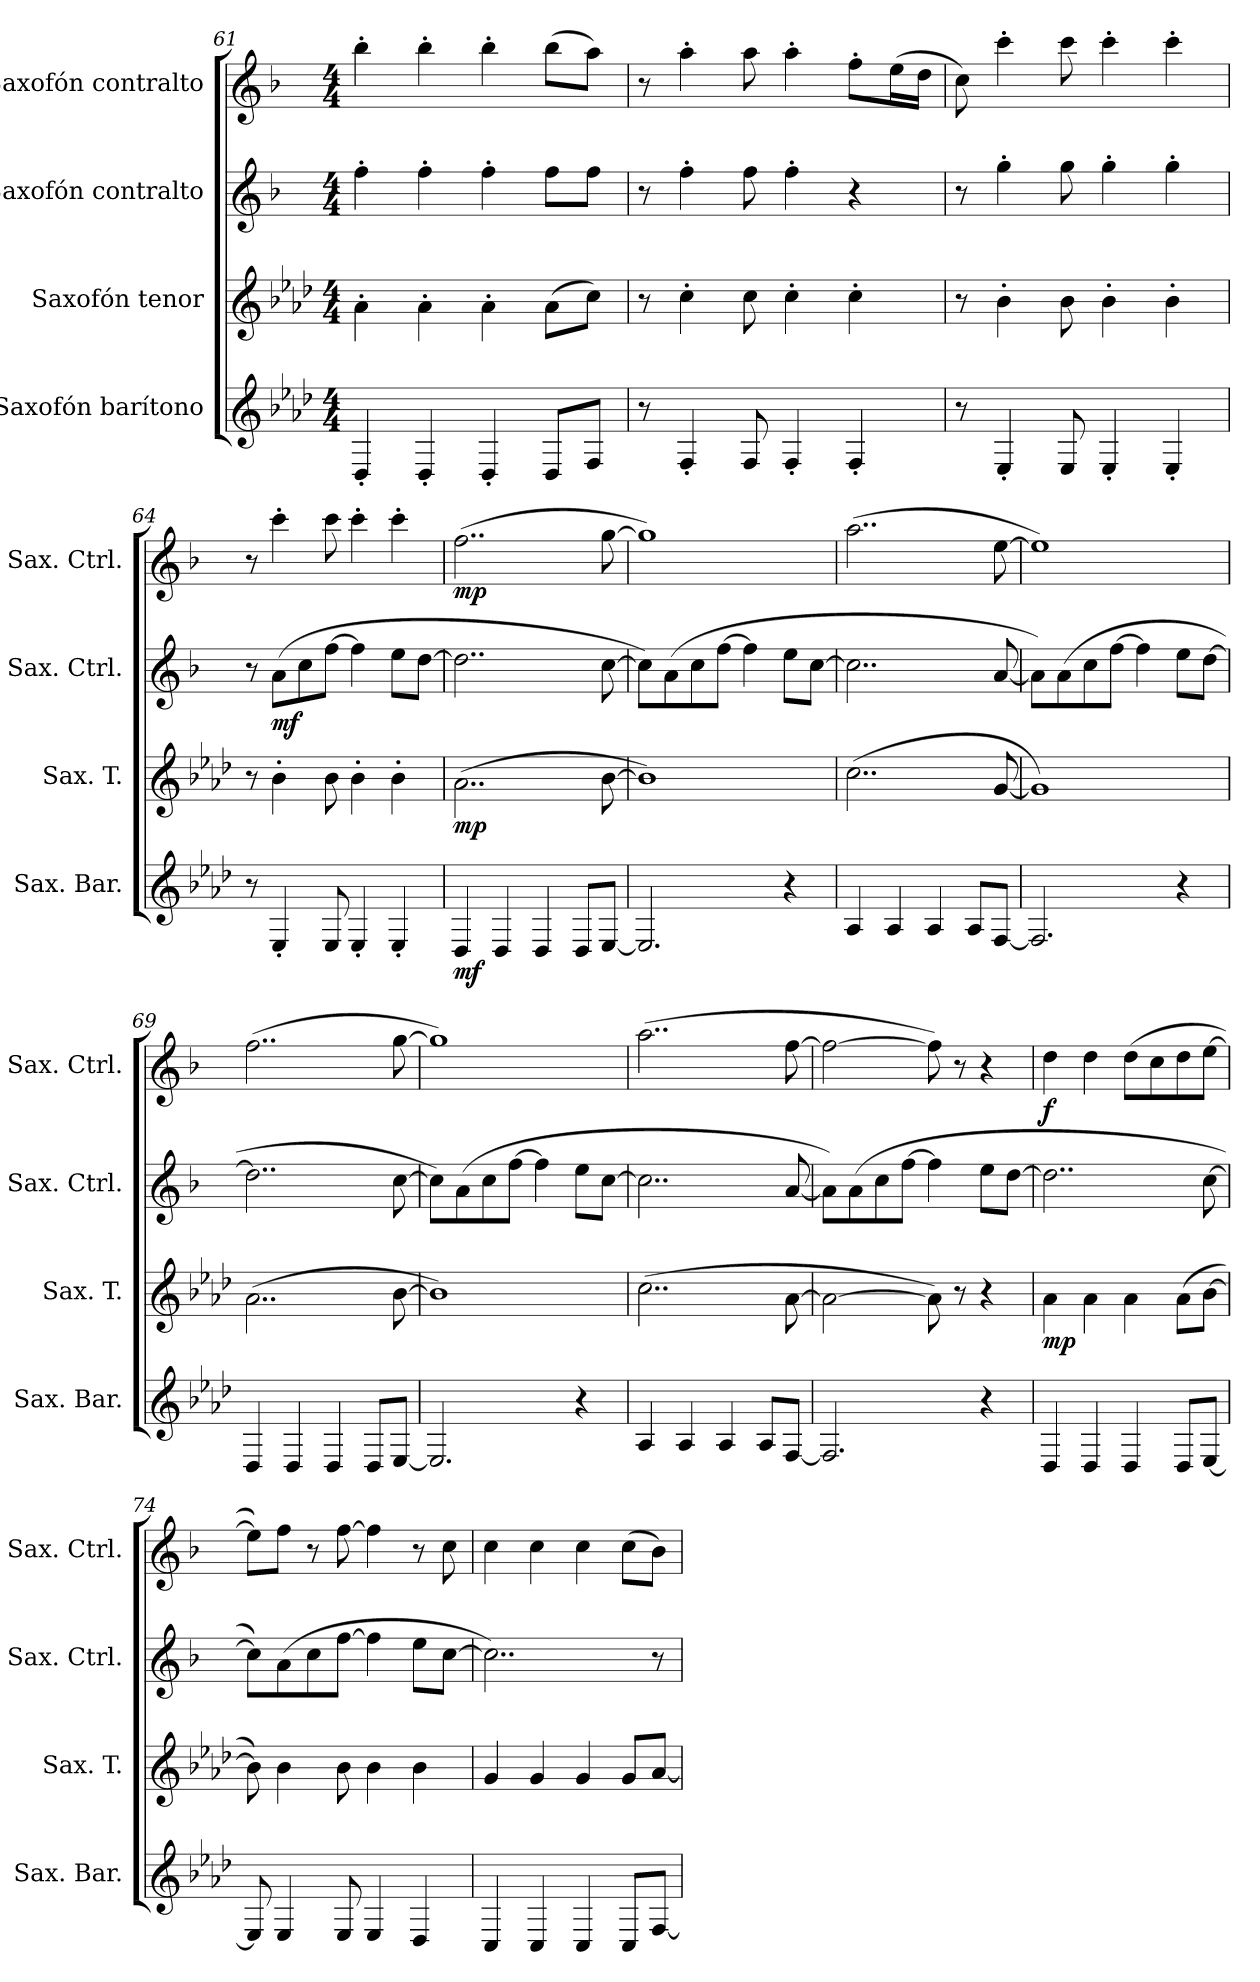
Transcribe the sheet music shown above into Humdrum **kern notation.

**kern	**dynam	**kern	**dynam	**kern	**dynam	**kern	**dynam
*part4	*part4	*part3	*part3	*part2	*part2	*part1	*part1
*staff4	*staff4	*staff3	*staff3	*staff2	*staff2	*staff1	*staff1
*I"Saxofón barítono	*	*I"Saxofón tenor	*	*I"Saxofón contralto	*	*I"Saxofón contralto	*
*I'Sax. Bar.	*	*I'Sax. T.	*	*I'Sax. Ctrl.	*	*I'Sax. Ctrl.	*
!!LO:LB:g=z
*clefG2	*	*clefG2	*	*clefG2	*	*clefG2	*
*ITrd12c21	*	*ITrd8c14	*	*ITrd5c9	*	*ITrd5c9	*
*k[b-e-a-d-]	*	*k[b-e-a-d-]	*	*k[b-e-a-d-]	*	*k[b-e-a-d-]	*
*M4/4	*	*M4/4	*	*M4/4	*	*M4/4	*
=61	=61	=61	=61	=61	=61	=61	=61
4DD-'/	.	4A-'\	.	4a-'\	.	4dd-'\	.
4DD-'/	.	4A-'\	.	4a-'\	.	4dd-'\	.
4DD-'/	.	4A-'\	.	4a-'\	.	4dd-'\	.
8DD-/L	.	(>8A-\L	.	8a-\L	.	(>8dd-\L	.
8FF/J	.	8c\J)	.	8a-\J	.	8cc\J)	.
=62	=62	=62	=62	=62	=62	=62	=62
8r	.	8r	.	8r	.	8r	.
4FF'/	.	4c'\	.	4a-'\	.	4cc'\	.
8FF/	.	8c\	.	8a-\	.	8cc\	.
4FF'/	.	4c'\	.	4a-'\	.	4cc'\	.
4FF'/	.	4c'\	.	4r	.	8a-'\L	.
.	.	.	.	.	.	(>16g\L	.
.	.	.	.	.	.	16f\JJ	.
=63	=63	=63	=63	=63	=63	=63	=63
8r	.	8r	.	8r	.	8e-\)	.
4EE-'/	.	4B-'\	.	4b-'\	.	4ee-'\	.
8EE-/	.	8B-\	.	8b-\	.	8ee-\	.
4EE-'/	.	4B-'\	.	4b-'\	.	4ee-'\	.
4EE-'/	.	4B-'\	.	4b-'\	.	4ee-'\	.
=64	=64	=64	=64	=64	=64	=64	=64
8r	.	8r	.	8r	.	8r	.
!	!	!	!	!	!LO:DY:b	!	!
4EE-'/	.	4B-'\	.	(>8c\L	mf	4ee-'\	.
.	.	.	.	8e-\	.	.	.
8EE-/	.	8B-\	.	[8a-\J	.	8ee-\	.
4EE-'/	.	4B-'\	.	4a-\]	.	4ee-'\	.
4EE-'/	.	4B-'\	.	8g\L	.	4ee-'\	.
.	.	.	.	[8f\J	.	.	.
=65	=65	=65	=65	=65	=65	=65	=65
!	!LO:DY:b	!	!LO:DY:b	!	!	!	!LO:DY:b
4DD-/	mf	(>2..A-\	mp	2..f\]	.	(>2..a-\	mp
4DD-/	.	.	.	.	.	.	.
4DD-/	.	.	.	.	.	.	.
8DD-/L	.	.	.	.	.	.	.
[8EE-/J	.	[8B-\	.	[8e-\	.	[8b-\	.
!!LO:PB:g=z
=66	=66	=66	=66	=66	=66	=66	=66
2.EE-/]	.	1B-])	.	8e-\L])	.	1b-])	.
.	.	.	.	(>8c\	.	.	.
.	.	.	.	8e-\	.	.	.
.	.	.	.	[8a-\J	.	.	.
.	.	.	.	4a-\]	.	.	.
4r	.	.	.	8g\L	.	.	.
.	.	.	.	[8e-\J	.	.	.
=67	=67	=67	=67	=67	=67	=67	=67
4AA-/	.	(>2..c\	.	2..e-\]	.	(>2..cc\	.
4AA-/	.	.	.	.	.	.	.
4AA-/	.	.	.	.	.	.	.
8AA-/L	.	.	.	.	.	.	.
[8FF/J	.	[8G/	.	[8c/	.	[8g\	.
=68	=68	=68	=68	=68	=68	=68	=68
2.FF/]	.	1G])	.	8c\L])	.	1g])	.
.	.	.	.	(>8c\	.	.	.
.	.	.	.	8e-\	.	.	.
.	.	.	.	[8a-\J	.	.	.
.	.	.	.	4a-\]	.	.	.
4r	.	.	.	8g\L	.	.	.
.	.	.	.	[8f\J	.	.	.
=69	=69	=69	=69	=69	=69	=69	=69
4DD-/	.	(>2..A-\	.	2..f\]	.	(>2..a-\	.
4DD-/	.	.	.	.	.	.	.
4DD-/	.	.	.	.	.	.	.
8DD-/L	.	.	.	.	.	.	.
[8EE-/J	.	[8B-\	.	[8e-\	.	[8b-\	.
=70	=70	=70	=70	=70	=70	=70	=70
2.EE-/]	.	1B-])	.	8e-\L])	.	1b-])	.
.	.	.	.	(>8c\	.	.	.
.	.	.	.	8e-\	.	.	.
.	.	.	.	[8a-\J	.	.	.
.	.	.	.	4a-\]	.	.	.
4r	.	.	.	8g\L	.	.	.
.	.	.	.	[8e-\J	.	.	.
=71	=71	=71	=71	=71	=71	=71	=71
4AA-/	.	(>2..c\	.	2..e-\]	.	(>2..cc\	.
4AA-/	.	.	.	.	.	.	.
4AA-/	.	.	.	.	.	.	.
8AA-/L	.	.	.	.	.	.	.
[8FF/J	.	[8A-\	.	[8c/	.	[8a-\	.
!!LO:LB:g=z
=72	=72	=72	=72	=72	=72	=72	=72
2.FF/]	.	2A-\_	.	8c\L])	.	2a-\_	.
.	.	.	.	(>8c\	.	.	.
.	.	.	.	8e-\	.	.	.
.	.	.	.	[8a-\J	.	.	.
.	.	8A-\])	.	4a-\]	.	8a-\])	.
.	.	8r	.	.	.	8r	.
4r	.	4r	.	8g\L	.	4r	.
.	.	.	.	[8f\J	.	.	.
=73	=73	=73	=73	=73	=73	=73	=73
!	!	!	!LO:DY:b	!	!	!	!LO:DY:b
4DD-/	.	4A-\	mp	2..f\]	.	4f\	f
4DD-/	.	4A-\	.	.	.	4f\	.
4DD-/	.	4A-\	.	.	.	(>8f\L	.
.	.	.	.	.	.	8e-\	.
8DD-/L	.	(>8A-\L	.	.	.	8f\	.
[8EE-/J	.	[8B-\J	.	[8e-\	.	[8g\J	.
=74	=74	=74	=74	=74	=74	=74	=74
8EE-/]	.	8B-\])	.	8e-\L])	.	8g\L])	.
4EE-/	.	4B-\	.	(>8c\	.	8a-\J	.
.	.	.	.	8e-\	.	8r	.
8EE-/	.	8B-\	.	[8a-\J	.	[8a-\	.
4EE-/	.	4B-\	.	4a-\]	.	4a-\]	.
4DD-/	.	4B-\	.	8g\L	.	8r	.
.	.	.	.	[8e-\J	.	8e-\	.
=75	=75	=75	=75	=75	=75	=75	=75
4CC/	.	4G/	.	2..e-\])	.	4e-\	.
4CC/	.	4G/	.	.	.	4e-\	.
4CC/	.	4G/	.	.	.	4e-\	.
8CC/L	.	8G/L	.	.	.	(>8e-\L	.
[8FF/J	.	[8A-/J	.	8r	.	8d-\J)	.
=	=	=	=	=	=	=	=
*-	*-	*-	*-	*-	*-	*-	*-
